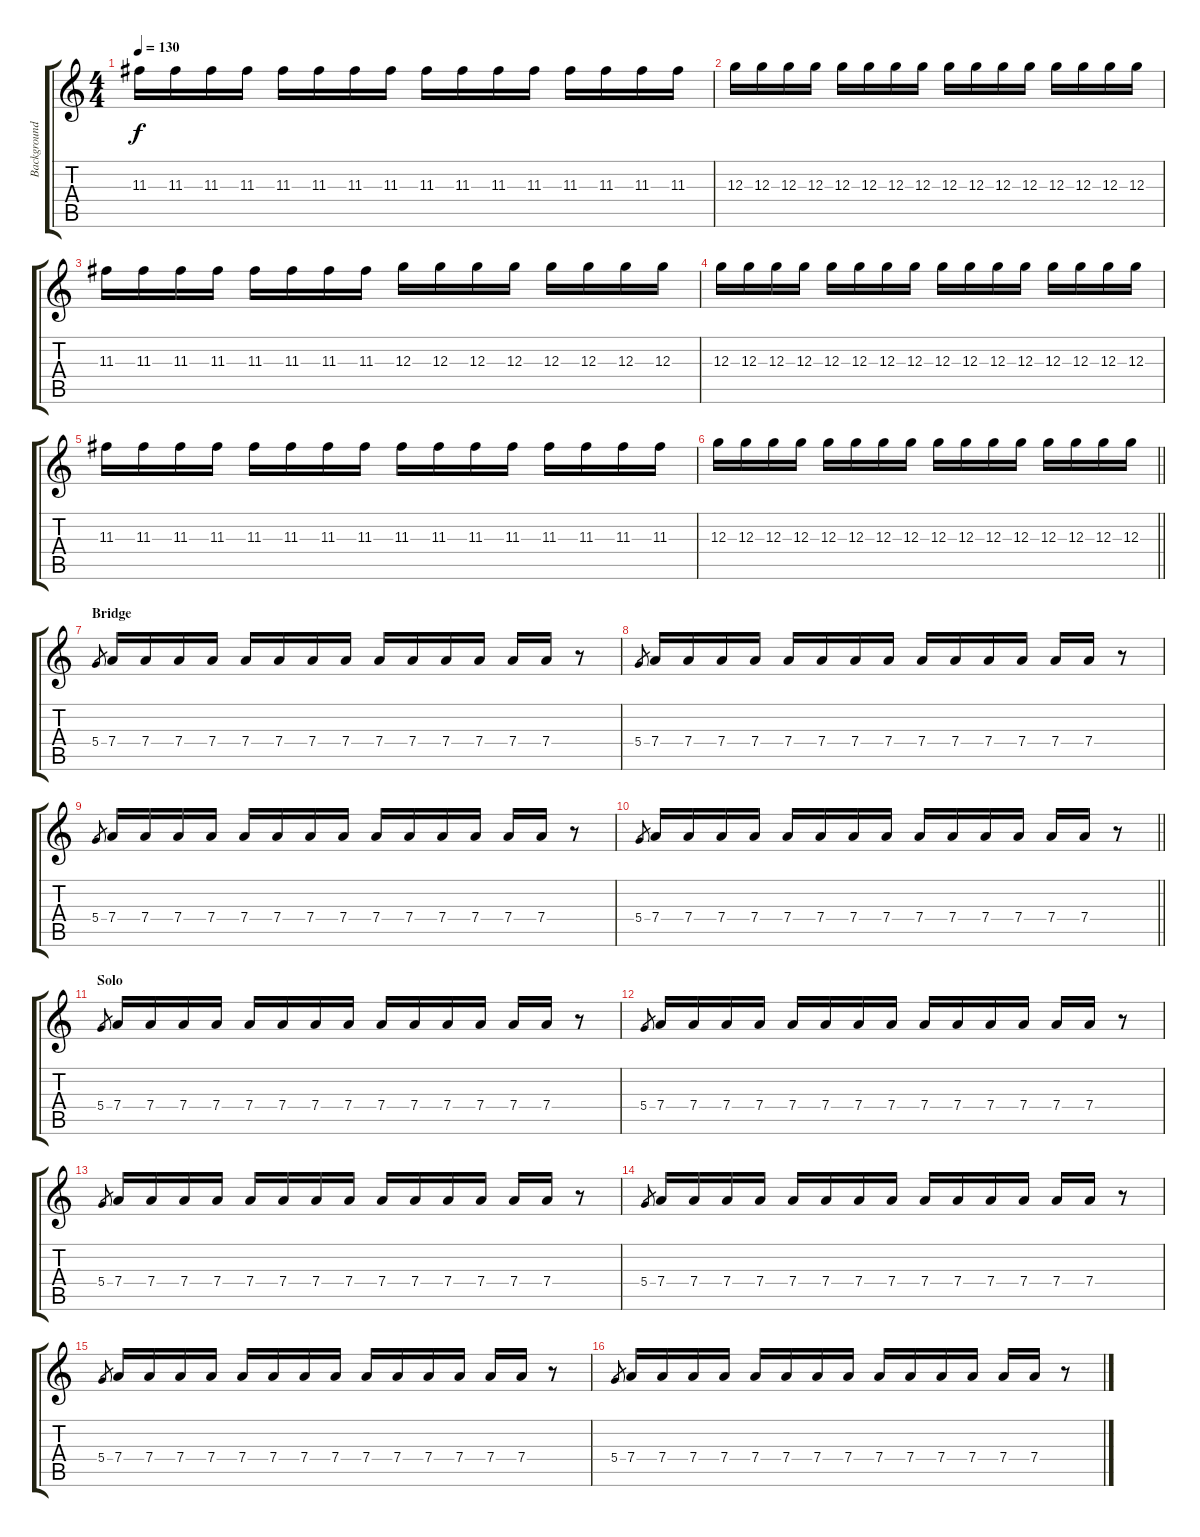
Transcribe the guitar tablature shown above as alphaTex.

\track ("Background [Guitar?]" "Background") {instrument distortionguitar}
\staff {score tabs}
\tuning (E4 B3 G3 D3 A2 E2) {hide}
\ts (4 4)
\tempo 130
\clef g2
\ks c
11.3.16{dy f} 11.3.16 11.3.16 11.3.16 11.3.16 11.3.16 11.3.16 11.3.16 11.3.16 11.3.16 11.3.16 11.3.16 11.3.16 11.3.16 11.3.16 11.3.16 |
12.3.16 12.3.16 12.3.16 12.3.16 12.3.16 12.3.16 12.3.16 12.3.16 12.3.16 12.3.16 12.3.16 12.3.16 12.3.16 12.3.16 12.3.16 12.3.16 |
11.3.16 11.3.16 11.3.16 11.3.16 11.3.16 11.3.16 11.3.16 11.3.16 12.3.16 12.3.16 12.3.16 12.3.16 12.3.16 12.3.16 12.3.16 12.3.16 |
12.3.16 12.3.16 12.3.16 12.3.16 12.3.16 12.3.16 12.3.16 12.3.16 12.3.16 12.3.16 12.3.16 12.3.16 12.3.16 12.3.16 12.3.16 12.3.16 |
11.3.16 11.3.16 11.3.16 11.3.16 11.3.16 11.3.16 11.3.16 11.3.16 11.3.16 11.3.16 11.3.16 11.3.16 11.3.16 11.3.16 11.3.16 11.3.16 |
\barLineRight lightlight
12.3.16 12.3.16 12.3.16 12.3.16 12.3.16 12.3.16 12.3.16 12.3.16 12.3.16 12.3.16 12.3.16 12.3.16 12.3.16 12.3.16 12.3.16 12.3.16 |
\section ("" "Bridge")
5.4.8{gr} 7.4.16{volume 13} 7.4.16 7.4.16 7.4.16 7.4.16 7.4.16 7.4.16 7.4.16 7.4.16 7.4.16 7.4.16 7.4.16 7.4.16 7.4.16 r.8 |
5.4.8{gr} 7.4.16 7.4.16 7.4.16 7.4.16 7.4.16 7.4.16 7.4.16 7.4.16 7.4.16 7.4.16 7.4.16 7.4.16 7.4.16 7.4.16 r.8 |
5.4.8{gr} 7.4.16 7.4.16 7.4.16 7.4.16 7.4.16 7.4.16 7.4.16 7.4.16 7.4.16 7.4.16 7.4.16 7.4.16 7.4.16 7.4.16 r.8 |
\barLineRight lightlight
5.4.8{gr} 7.4.16 7.4.16 7.4.16 7.4.16 7.4.16 7.4.16 7.4.16 7.4.16 7.4.16 7.4.16 7.4.16 7.4.16 7.4.16 7.4.16 r.8 |
\section ("" "Solo")
5.4.8{gr} 7.4.16 7.4.16 7.4.16 7.4.16 7.4.16 7.4.16 7.4.16 7.4.16 7.4.16 7.4.16 7.4.16 7.4.16 7.4.16 7.4.16 r.8 |
5.4.8{gr} 7.4.16 7.4.16 7.4.16 7.4.16 7.4.16 7.4.16 7.4.16 7.4.16 7.4.16 7.4.16 7.4.16 7.4.16 7.4.16 7.4.16 r.8 |
5.4.8{gr} 7.4.16 7.4.16 7.4.16 7.4.16 7.4.16 7.4.16 7.4.16 7.4.16 7.4.16 7.4.16 7.4.16 7.4.16 7.4.16 7.4.16 r.8 |
5.4.8{gr} 7.4.16 7.4.16 7.4.16 7.4.16 7.4.16 7.4.16 7.4.16 7.4.16 7.4.16 7.4.16 7.4.16 7.4.16 7.4.16 7.4.16 r.8 |
5.4.8{gr} 7.4.16 7.4.16 7.4.16 7.4.16 7.4.16 7.4.16 7.4.16 7.4.16 7.4.16 7.4.16 7.4.16 7.4.16 7.4.16 7.4.16 r.8 |
5.4.8{gr} 7.4.16 7.4.16 7.4.16 7.4.16 7.4.16 7.4.16 7.4.16 7.4.16 7.4.16 7.4.16 7.4.16 7.4.16 7.4.16 7.4.16 r.8
